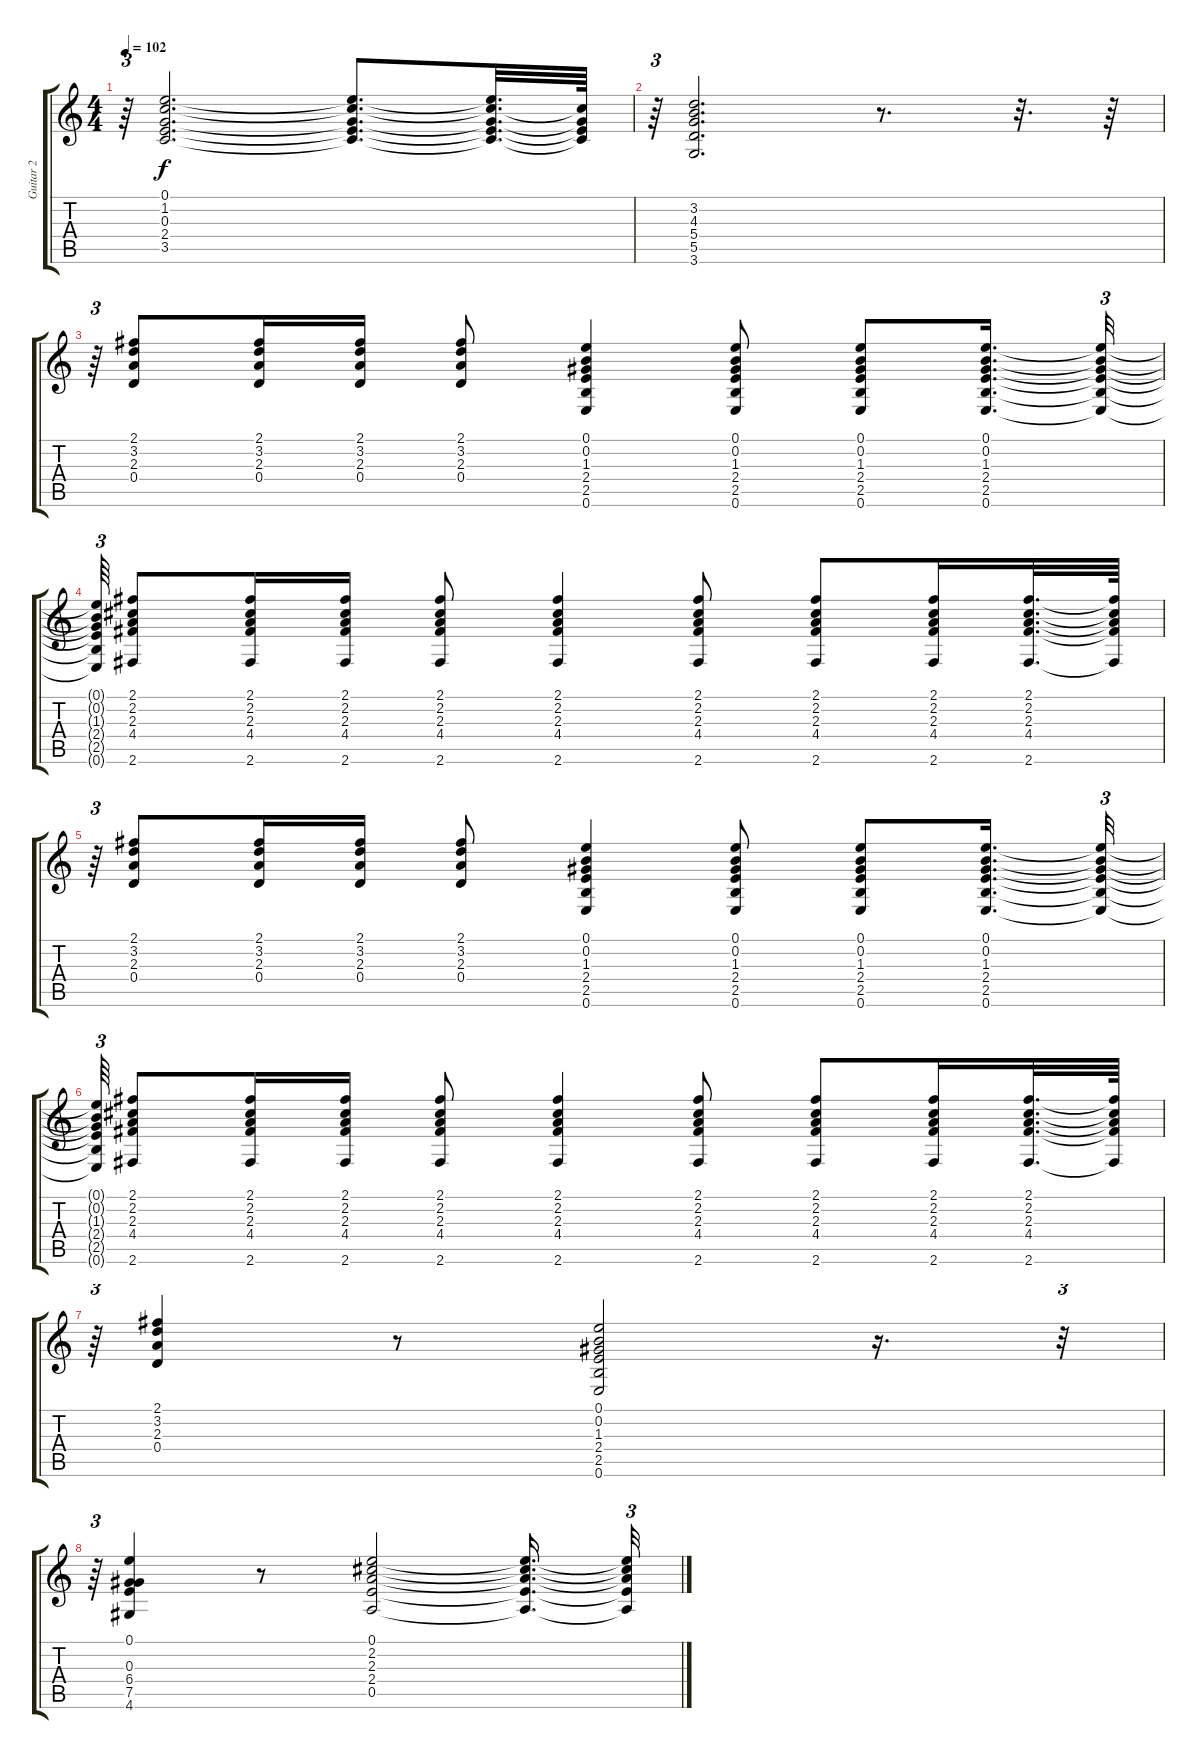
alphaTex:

\track ("Guitar 2" "Guitar 2") {instrument electricguitarjazz}
\staff {score tabs}
\tuning (E4 B3 G3 D3 A2 E2) {hide}
\ts (4 4)
\tempo 102
\clef g2
\ks c
r.64{tu (3 2) dy f} (0.1 1.2 0.3 2.4 3.5).2{d} (0.1{t} 1.2{t} 0.3{t} 2.4{t} 3.5{t}).8{d} (0.1{t} 1.2{t} 0.3{t} 2.4{t} 3.5{t}).32{d} (1.2{t} 0.3{t} 2.4{t} 3.5{t}).64 |
r.64{tu (3 2)} (3.2 4.3 5.4 5.5 3.6).2{d} r.8{d} r.32{d} r.64 |
r.64{tu (3 2)} (2.1 3.2 2.3 0.4).8 (2.1 3.2 2.3 0.4).16 (2.1 3.2 2.3 0.4).16 (2.1 3.2 2.3 0.4).8 (0.1 0.2 1.3 2.4 2.5 0.6).4 (0.1 0.2 1.3 2.4 2.5 0.6).8 (0.1 0.2 1.3 2.4 2.5 0.6).8 (0.1 0.2 1.3 2.4 2.5 0.6).16{d} (0.1{t} 0.2{t} 1.3{t} 2.4{t} 2.5{t} 0.6{t}).32{tu (3 2)} |
(0.1{t} 0.2{t} 1.3{t} 2.4{t} 2.5{t} 0.6{t}).64{tu (3 2)} (2.1 2.2 2.3 4.4 2.6).8 (2.1 2.2 2.3 4.4 2.6).16 (2.1 2.2 2.3 4.4 2.6).16 (2.1 2.2 2.3 4.4 2.6).8 (2.1 2.2 2.3 4.4 2.6).4 (2.1 2.2 2.3 4.4 2.6).8 (2.1 2.2 2.3 4.4 2.6).8 (2.1 2.2 2.3 4.4 2.6).16 (2.1 2.2 2.3 4.4 2.6).32{d} (2.1{t} 2.2{t} 2.3{t} 4.4{t} 2.6{t}).64 |
r.64{tu (3 2)} (2.1 3.2 2.3 0.4).8 (2.1 3.2 2.3 0.4).16 (2.1 3.2 2.3 0.4).16 (2.1 3.2 2.3 0.4).8 (0.1 0.2 1.3 2.4 2.5 0.6).4 (0.1 0.2 1.3 2.4 2.5 0.6).8 (0.1 0.2 1.3 2.4 2.5 0.6).8 (0.1 0.2 1.3 2.4 2.5 0.6).16{d} (0.1{t} 0.2{t} 1.3{t} 2.4{t} 2.5{t} 0.6{t}).32{tu (3 2)} |
(0.1{t} 0.2{t} 1.3{t} 2.4{t} 2.5{t} 0.6{t}).64{tu (3 2)} (2.1 2.2 2.3 4.4 2.6).8 (2.1 2.2 2.3 4.4 2.6).16 (2.1 2.2 2.3 4.4 2.6).16 (2.1 2.2 2.3 4.4 2.6).8 (2.1 2.2 2.3 4.4 2.6).4 (2.1 2.2 2.3 4.4 2.6).8 (2.1 2.2 2.3 4.4 2.6).8 (2.1 2.2 2.3 4.4 2.6).16 (2.1 2.2 2.3 4.4 2.6).32{d} (2.1{t} 2.2{t} 2.3{t} 4.4{t} 2.6{t}).64 |
r.64{tu (3 2)} (2.1 3.2 2.3 0.4).4 r.8 (0.1 0.2 1.3 2.4 2.5 0.6).2 r.16{d} r.32{tu (3 2)} |
r.64{tu (3 2)} (0.1 0.3 6.4 7.5 4.6).4 r.8 (0.1 2.2 2.3 2.4 0.5).2 (0.1{t} 2.2{t} 2.3{t} 2.4{t} 0.5{t}).16{d} (0.1{t} 2.2{t} 2.3{t} 2.4{t} 0.5{t}).32{tu (3 2)}
